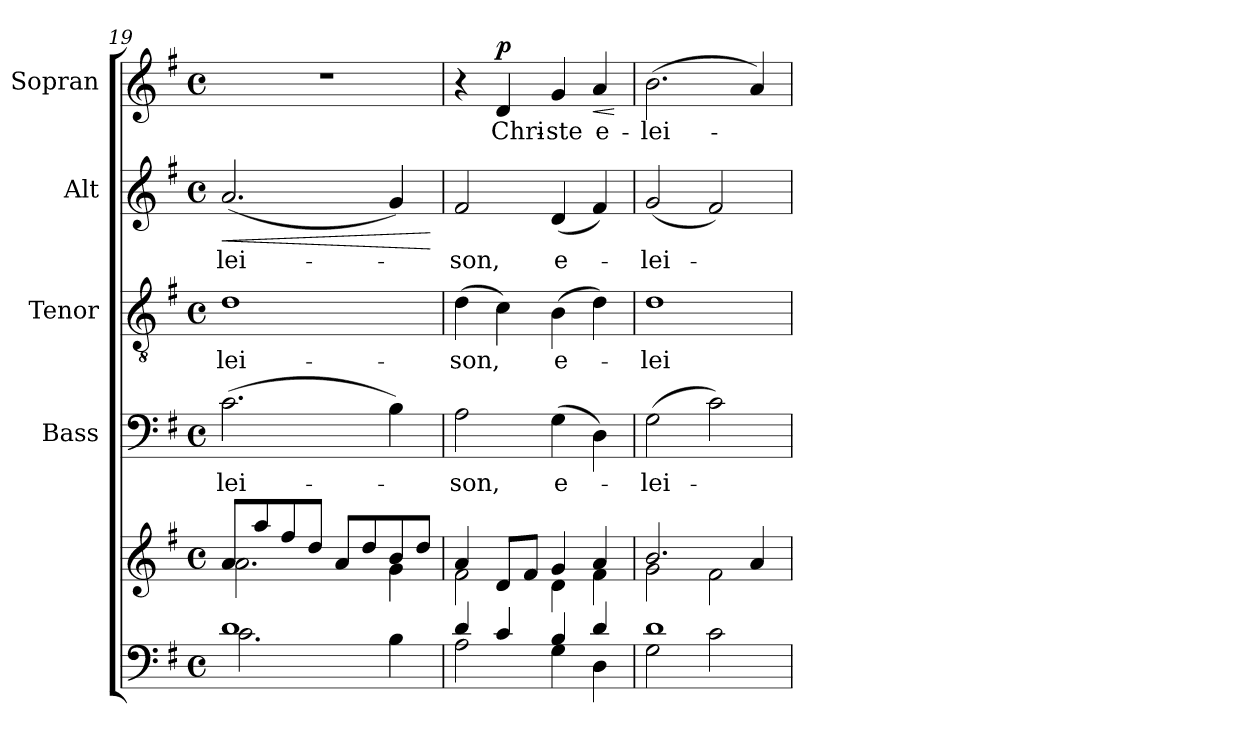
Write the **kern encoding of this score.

**kern	**kern	**kern	**text	**kern	**text	**kern	**text	**dynam	**kern	**text	**dynam
*part5	*part5	*part4	*part4	*part3	*part3	*part2	*part2	*part2	*part1	*part1	*part1
*staff6	*staff5	*staff4	*staff4	*staff3	*staff3	*staff2	*staff2	*staff2	*staff1	*staff1	*staff1
*	*	*I"Bass	*	*I"Tenor	*	*I"Alt	*	*	*I"Sopran	*	*
*	*	*I'B.	*	*I'T.	*	*I'A.	*	*	*I'S.	*	*
!!LO:LB:g=z
*clefF4	*clefG2	*clefF4	*	*clefGv2	*	*clefG2	*	*	*clefG2	*	*
*k[f#]	*k[f#]	*k[f#]	*	*k[f#]	*	*k[f#]	*	*	*k[f#]	*	*
*G:	*G:	*G:	*	*G:	*	*G:	*	*	*G:	*	*
*M4/4	*M4/4	*M4/4	*	*M4/4	*	*M4/4	*	*	*M4/4	*	*
*met(c)	*met(c)	*met(c)	*	*met(c)	*	*met(c)	*	*	*met(c)	*	*
=19	=19	=19	=19	=19	=19	=19	=19	=19	=19	=19	=19
*^	*^	*	*	*	*	*	*	*	*	*	*
!	!	!	!	!	!LO:LY:b	!	!LO:LY:b	!	!LO:LY:b	!LO:HP:b	!	!	!
1d	2.c\	8a/L	2.a\	(>2.c\	-lei-	1d	-lei-	(<2.a/	-lei-	<	1r	.	.
.	.	8aa/	.	.	.	.	.	.	.	.	.	.	.
.	.	8ff#/	.	.	.	.	.	.	.	.	.	.	.
.	.	8dd/J	.	.	.	.	.	.	.	.	.	.	.
.	.	8a/L	.	.	.	.	.	.	.	.	.	.	.
.	.	8dd/	.	.	.	.	.	.	.	.	.	.	.
.	4B\	8b/	4g\	4B\)	.	.	.	4g/)	.	.	.	.	.
.	.	8dd/J	.	.	.	.	.	.	.	.	.	.	.
*v	*v	*	*	*	*	*	*	*	*	*	*	*	*
*	*v	*v	*	*	*	*	*	*	*	*	*	*
.	.	.	.	.	.	.	.	[	.	.	.
=20	=20	=20	=20	=20	=20	=20	=20	=20	=20	=20	=20
*^	*^	*	*	*	*	*	*	*	*	*	*
!	!	!	!	!	!LO:LY:b	!	!LO:LY:b	!	!LO:LY:b	!	!	!	!
4d/	2A\	4a/	2f#\	2A\	-son,	(>4d\	-son,	2f#/	-son,	.	4r	.	.
!	!	!	!	!	!	!	!	!	!	!	!	!LO:LY:b	!LO:DY:a
4c/	.	8d/L	.	.	.	4c\)	.	.	.	.	4d/	Chri-	p
.	.	8f#/J	.	.	.	.	.	.	.	.	.	.	.
!	!	!	!	!	!LO:LY:b	!	!LO:LY:b	!	!LO:LY:b	!	!	!LO:LY:b	!
4B/	4G\	4g/	4d\	(>4G\	e-	(>4B\	e-	(<4d/	e-	.	4g/	-ste	.
!	!	!	!	!	!	!	!	!	!	!	!	!LO:LY:b	!LO:HP:b
4d/	4D\	4a/	4f#\	4D\)	.	4d\)	.	4f#/)	.	.	4a/	e-	<
*v	*v	*	*	*	*	*	*	*	*	*	*	*	*
*	*v	*v	*	*	*	*	*	*	*	*	*	*
.	.	.	.	.	.	.	.	.	.	.	[
=21	=21	=21	=21	=21	=21	=21	=21	=21	=21	=21	=21
*^	*^	*	*	*	*	*	*	*	*	*	*
!	!	!	!	!	!LO:LY:b	!	!LO:LY:b	!	!LO:LY:b	!	!	!LO:LY:b	!
1d	2G\	2.b/	2g\	(>2G\	-lei-	1d	-lei-	(<2g/	-lei-	.	(>2.b\	-lei-	.
.	2c\	.	2f#\	2c\)	.	.	.	2f#/)	.	.	.	.	.
.	.	4a/	.	.	.	.	.	.	.	.	4a/)	.	.
*v	*v	*	*	*	*	*	*	*	*	*	*	*	*
*	*v	*v	*	*	*	*	*	*	*	*	*	*
=	=	=	=	=	=	=	=	=	=	=	=
*-	*-	*-	*-	*-	*-	*-	*-	*-	*-	*-	*-
